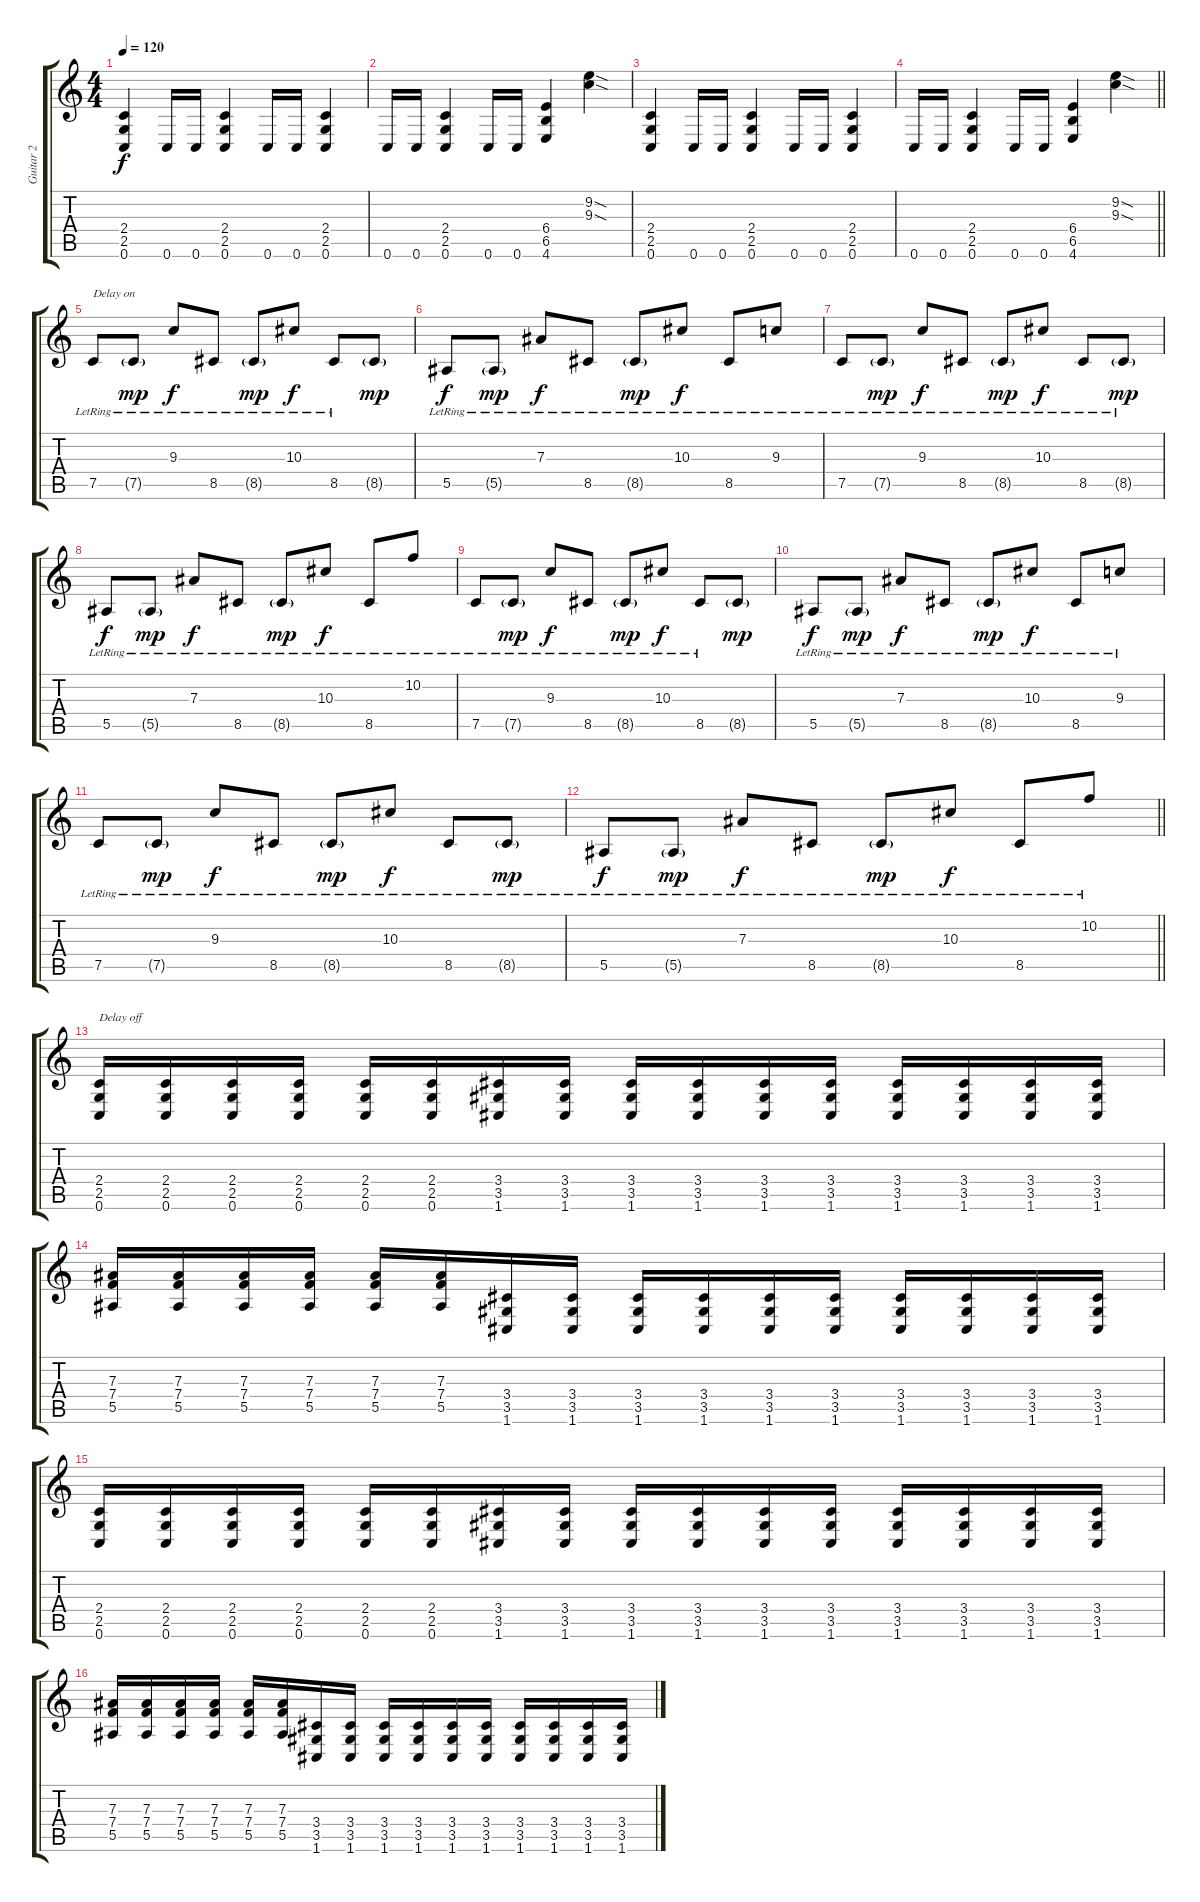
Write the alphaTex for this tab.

\track ("Guitar 2" "Guitar 2") {instrument distortionguitar}
\staff {score tabs}
\tuning (C4 G3 Eb3 Bb2 F2 C2) {hide}
\ts (4 4)
\tempo 120
\clef g2
\ks c
(2.4 2.5 0.6).4{dy f} 0.6.16 0.6.16 (2.4 2.5 0.6).4 0.6.16 0.6.16 (2.4 2.5 0.6).4 |
0.6.16 0.6.16 (2.4 2.5 0.6).4 0.6.16 0.6.16 (6.4 6.5 4.6).4 (9.2{sod} 9.3{sod}).4 |
(2.4 2.5 0.6).4 0.6.16 0.6.16 (2.4 2.5 0.6).4 0.6.16 0.6.16 (2.4 2.5 0.6).4 |
\barLineRight lightlight
0.6.16 0.6.16 (2.4 2.5 0.6).4 0.6.16 0.6.16 (6.4 6.5 4.6).4 (9.2{sod} 9.3{sod}).4 |
\section ("" "")
7.5{lr}.8{txt "Delay on" instrument electricguitarjazz} 7.5{g lr}.8{dy mp} 9.3{lr}.8{dy f} 8.5{lr}.8 8.5{g lr}.8{dy mp} 10.3{lr}.8{dy f} 8.5{lr}.8 8.5{g}.8{dy mp} |
5.5{lr}.8{dy f} 5.5{g lr}.8{dy mp} 7.3{lr}.8{dy f} 8.5{lr}.8 8.5{g lr}.8{dy mp} 10.3{lr}.8{dy f} 8.5{lr}.8 9.3{lr}.8 |
7.5{lr}.8 7.5{g lr}.8{dy mp} 9.3{lr}.8{dy f} 8.5{lr}.8 8.5{g lr}.8{dy mp} 10.3{lr}.8{dy f} 8.5{lr}.8 8.5{g lr}.8{dy mp} |
5.5{lr}.8{dy f} 5.5{g lr}.8{dy mp} 7.3{lr}.8{dy f} 8.5{lr}.8 8.5{g lr}.8{dy mp} 10.3{lr}.8{dy f} 8.5{lr}.8 10.2{lr}.8 |
7.5{lr}.8 7.5{g lr}.8{dy mp} 9.3{lr}.8{dy f} 8.5{lr}.8 8.5{g lr}.8{dy mp} 10.3{lr}.8{dy f} 8.5{lr}.8 8.5{g}.8{dy mp} |
5.5{lr}.8{dy f} 5.5{g lr}.8{dy mp} 7.3{lr}.8{dy f} 8.5{lr}.8 8.5{g lr}.8{dy mp} 10.3{lr}.8{dy f} 8.5{lr}.8 9.3{lr}.8 |
7.5{lr}.8 7.5{g lr}.8{dy mp} 9.3{lr}.8{dy f} 8.5{lr}.8 8.5{g lr}.8{dy mp} 10.3{lr}.8{dy f} 8.5{lr}.8 8.5{g lr}.8{dy mp} |
\barLineRight lightlight
5.5{lr}.8{dy f} 5.5{g lr}.8{dy mp} 7.3{lr}.8{dy f} 8.5{lr}.8 8.5{g lr}.8{dy mp} 10.3{lr}.8{dy f} 8.5{lr}.8 10.2{lr}.8 |
\section ("" "")
(2.4 2.5 0.6).16{txt "Delay off" instrument distortionguitar} (2.4 2.5 0.6).16 (2.4 2.5 0.6).16 (2.4 2.5 0.6).16 (2.4 2.5 0.6).16 (2.4 2.5 0.6).16 (3.4 3.5 1.6).16 (3.4 3.5 1.6).16 (3.4 3.5 1.6).16 (3.4 3.5 1.6).16 (3.4 3.5 1.6).16 (3.4 3.5 1.6).16 (3.4 3.5 1.6).16 (3.4 3.5 1.6).16 (3.4 3.5 1.6).16 (3.4 3.5 1.6).16 |
(7.3 7.4 5.5).16 (7.3 7.4 5.5).16 (7.3 7.4 5.5).16 (7.3 7.4 5.5).16 (7.3 7.4 5.5).16 (7.3 7.4 5.5).16 (3.4 3.5 1.6).16 (3.4 3.5 1.6).16 (3.4 3.5 1.6).16 (3.4 3.5 1.6).16 (3.4 3.5 1.6).16 (3.4 3.5 1.6).16 (3.4 3.5 1.6).16 (3.4 3.5 1.6).16 (3.4 3.5 1.6).16 (3.4 3.5 1.6).16 |
(2.4 2.5 0.6).16 (2.4 2.5 0.6).16 (2.4 2.5 0.6).16 (2.4 2.5 0.6).16 (2.4 2.5 0.6).16 (2.4 2.5 0.6).16 (3.4 3.5 1.6).16 (3.4 3.5 1.6).16 (3.4 3.5 1.6).16 (3.4 3.5 1.6).16 (3.4 3.5 1.6).16 (3.4 3.5 1.6).16 (3.4 3.5 1.6).16 (3.4 3.5 1.6).16 (3.4 3.5 1.6).16 (3.4 3.5 1.6).16 |
(7.3 7.4 5.5).16 (7.3 7.4 5.5).16 (7.3 7.4 5.5).16 (7.3 7.4 5.5).16 (7.3 7.4 5.5).16 (7.3 7.4 5.5).16 (3.4 3.5 1.6).16 (3.4 3.5 1.6).16 (3.4 3.5 1.6).16 (3.4 3.5 1.6).16 (3.4 3.5 1.6).16 (3.4 3.5 1.6).16 (3.4 3.5 1.6).16 (3.4 3.5 1.6).16 (3.4 3.5 1.6).16 (3.4 3.5 1.6).16
